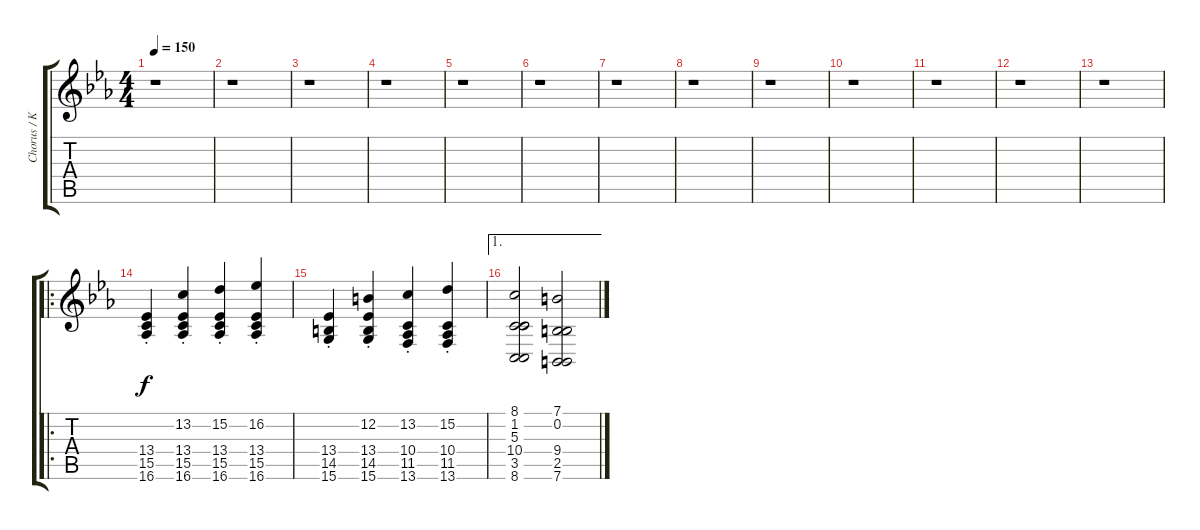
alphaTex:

\track ("Chorus / Keyboard Fills" "Chorus / K") {instrument churchorgan}
\staff {score tabs}
\tuning (E4 B3 G3 D3 A2 E2) {hide}
\ts (4 4)
\tempo 150
\clef g2
\ks cminor
r.1{dy f} |
r.1 |
r.1 |
r.1 |
r.1 |
r.1 |
r.1 |
r.1 |
r.1 |
r.1 |
r.1 |
r.1 |
r.1 |
\ro
(13.4{st} 15.5{st} 16.6{st}).4{volume 8 instrument choiraahs} (13.2{st} 13.4{st} 15.5{st} 16.6{st}).4 (15.2{st} 13.4{st} 15.5{st} 16.6{st}).4 (16.2{st} 13.4{st} 15.5{st} 16.6{st}).4 |
(13.4{st} 14.5{st} 15.6{st}).4 (12.2{st} 13.4{st} 14.5{st} 15.6{st}).4 (13.2{st} 10.4{st} 11.5{st} 13.6{st}).4 (15.2{st} 10.4 11.5 13.6).4 |
\ae 1
(8.1 1.2 5.3 10.4 3.5 8.6).2 (7.1 0.2 9.4 2.5 7.6).2
